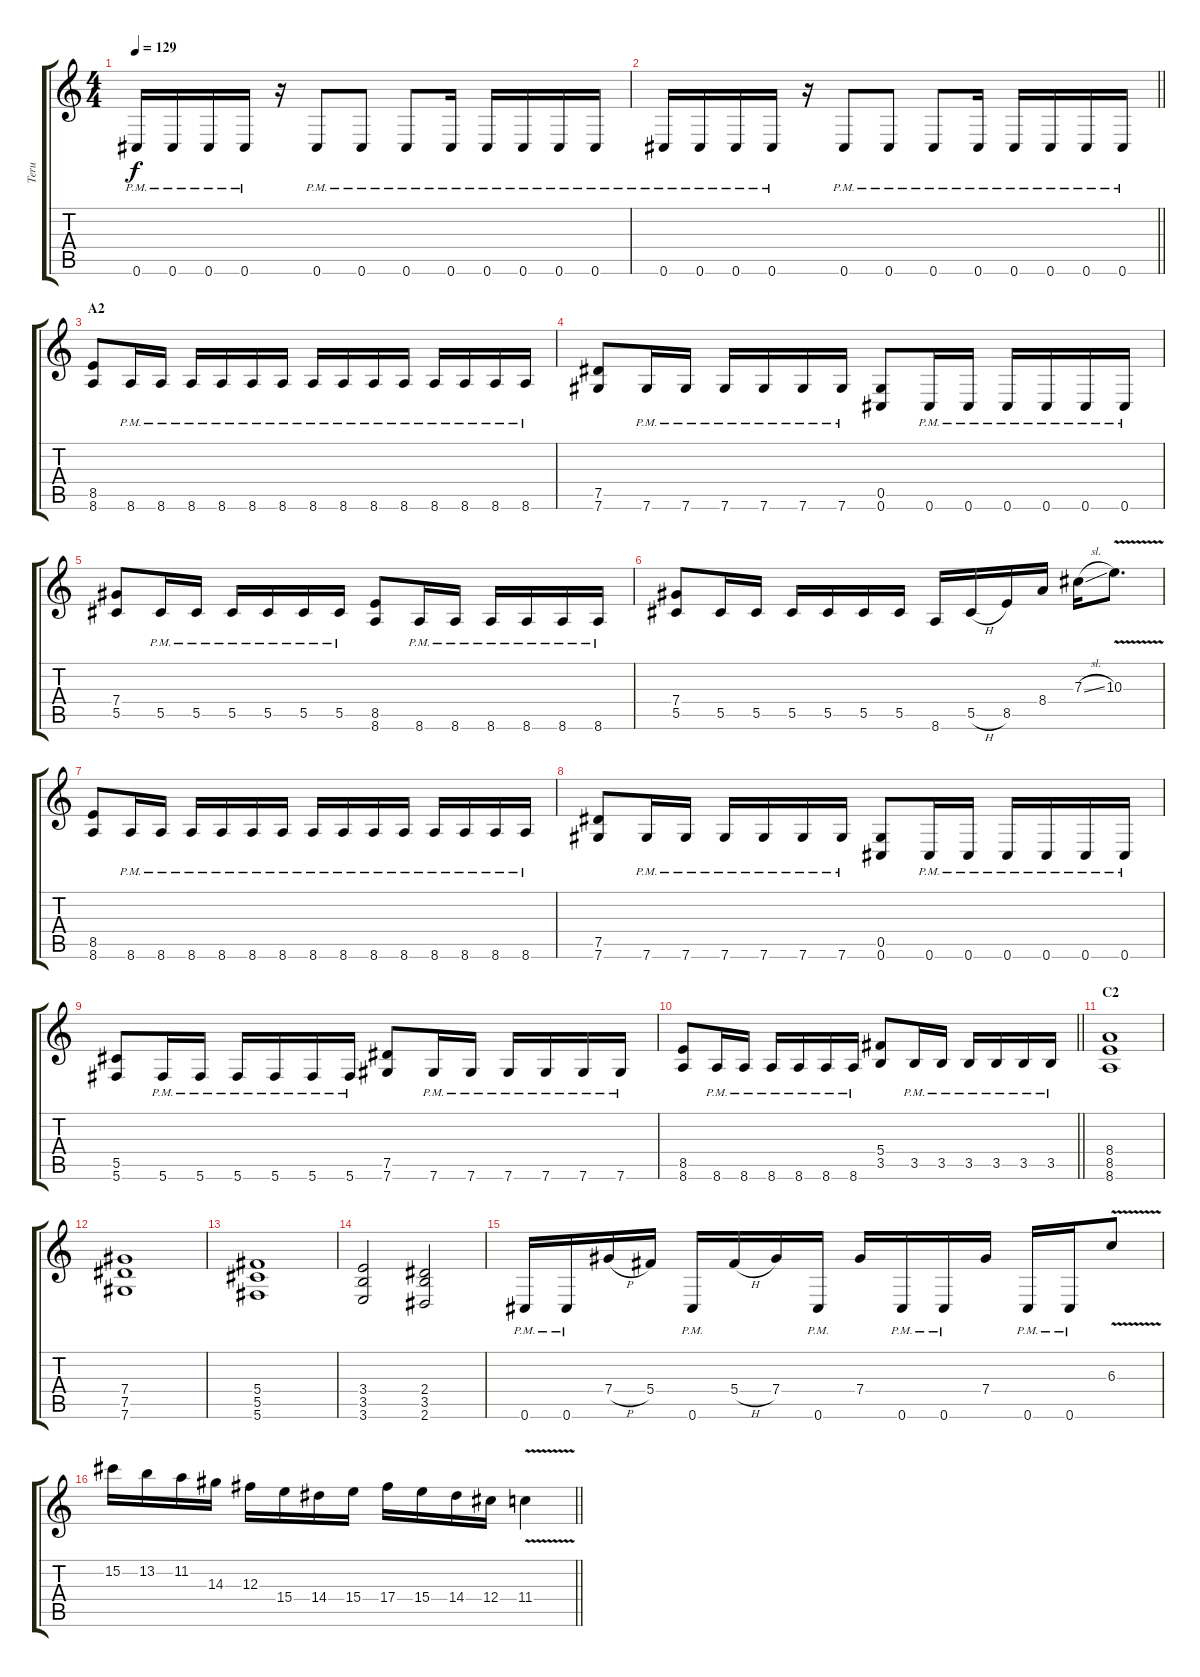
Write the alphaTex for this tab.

\track ("Teru" "Teru") {instrument distortionguitar}
\staff {score tabs}
\tuning (Eb4 Bb3 Gb3 Db3 Ab2 Db2) {hide}
\ts (4 4)
\tempo 129
\clef g2
\ks c
0.6{pm}.16{dy f} 0.6{pm}.16 0.6{pm}.16 0.6{pm}.16 r.16 0.6{pm}.8 0.6{pm}.8 0.6{pm}.8 0.6{pm}.16 0.6{pm}.16 0.6{pm}.16 0.6{pm}.16 0.6{pm}.16 |
\barLineRight lightlight
0.6{pm}.16 0.6{pm}.16 0.6{pm}.16 0.6{pm}.16 r.16 0.6{pm}.8 0.6{pm}.8 0.6{pm}.8 0.6{pm}.16 0.6{pm}.16 0.6{pm}.16 0.6{pm}.16 0.6{pm}.16 |
\section ("" "A2")
(8.5 8.6).8 8.6{pm}.16 8.6{pm}.16 8.6{pm}.16 8.6{pm}.16 8.6{pm}.16 8.6{pm}.16 8.6{pm}.16 8.6{pm}.16 8.6{pm}.16 8.6{pm}.16 8.6{pm}.16 8.6{pm}.16 8.6{pm}.16 8.6{pm}.16 |
(7.5 7.6).8 7.6{pm}.16 7.6{pm}.16 7.6{pm}.16 7.6{pm}.16 7.6{pm}.16 7.6{pm}.16 (0.5 0.6).8 0.6{pm}.16 0.6{pm}.16 0.6{pm}.16 0.6{pm}.16 0.6{pm}.16 0.6{pm}.16 |
(7.4 5.5).8 5.5{pm}.16 5.5{pm}.16 5.5{pm}.16 5.5{pm}.16 5.5{pm}.16 5.5{pm}.16 (8.5 8.6).8 8.6{pm}.16 8.6{pm}.16 8.6{pm}.16 8.6{pm}.16 8.6{pm}.16 8.6{pm}.16 |
(7.4 5.5).8 5.5.16 5.5.16 5.5.16 5.5.16 5.5.16 5.5.16 8.6.16 5.5{h}.16 8.5.16 8.4.16 7.3{sl}.16 10.3{v}.8{d} |
(8.5 8.6).8 8.6{pm}.16 8.6{pm}.16 8.6{pm}.16 8.6{pm}.16 8.6{pm}.16 8.6{pm}.16 8.6{pm}.16 8.6{pm}.16 8.6{pm}.16 8.6{pm}.16 8.6{pm}.16 8.6{pm}.16 8.6{pm}.16 8.6{pm}.16 |
(7.5 7.6).8 7.6{pm}.16 7.6{pm}.16 7.6{pm}.16 7.6{pm}.16 7.6{pm}.16 7.6{pm}.16 (0.5 0.6).8 0.6{pm}.16 0.6{pm}.16 0.6{pm}.16 0.6{pm}.16 0.6{pm}.16 0.6{pm}.16 |
(5.5 5.6).8 5.6{pm}.16 5.6{pm}.16 5.6{pm}.16 5.6{pm}.16 5.6{pm}.16 5.6{pm}.16 (7.5 7.6).8 7.6{pm}.16 7.6{pm}.16 7.6{pm}.16 7.6{pm}.16 7.6{pm}.16 7.6{pm}.16 |
\barLineRight lightlight
(8.5 8.6).8 8.6{pm}.16 8.6{pm}.16 8.6{pm}.16 8.6{pm}.16 8.6{pm}.16 8.6{pm}.16 (5.4 3.5).8 3.5{pm}.16 3.5{pm}.16 3.5{pm}.16 3.5{pm}.16 3.5{pm}.16 3.5{pm}.16 |
\section ("" "C2")
(8.4 8.5 8.6).1 |
(7.4 7.5 7.6).1 |
(5.4 5.5 5.6).1 |
(3.4 3.5 3.6).2 (2.4 3.5 2.6).2 |
0.6{pm}.16 0.6{pm}.16 7.4{h}.16 5.4.16 0.6{pm}.16 5.4{h}.16 7.4.16 0.6{pm}.16 7.4.16 0.6{pm}.16 0.6{pm}.16 7.4.16 0.6{pm}.16 0.6{pm}.16 6.3{v}.8 |
\barLineRight lightlight
15.2.16 13.2.16 11.2.16 14.3.16 12.3.16 15.4.16 14.4.16 15.4.16 17.4.16 15.4.16 14.4.16 12.4.16 11.4{v}.4
